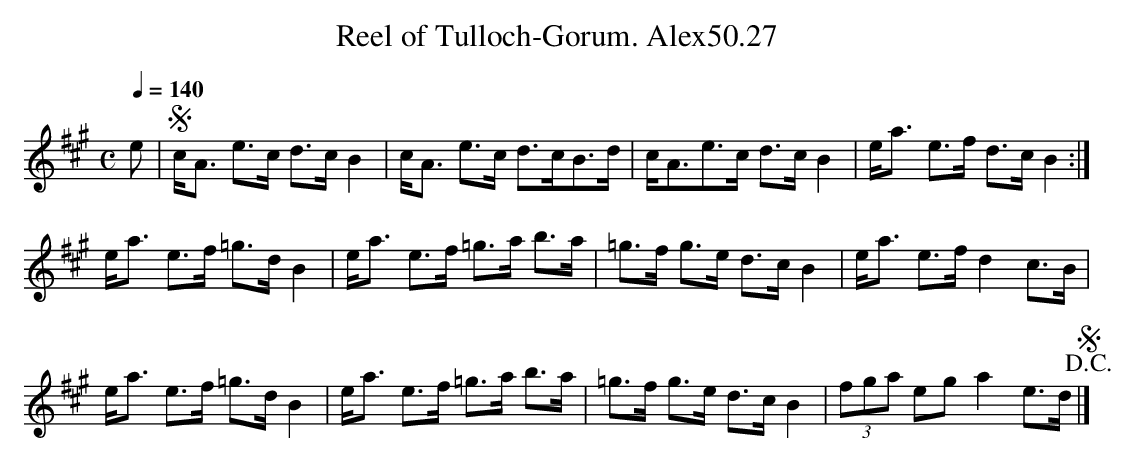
X:1
T:Reel of Tulloch-Gorum. Alex50.27
M:C
L:1/8
Q:1/4=140
K:A
e|!segno!c<A e>c d>c B2|c<A e>c d>cB>d|c<Ae>c d>c B2|e<a e>f d>c B2:|
e<a e>f =g>d B2|e<a e>f =g>a b>a|=g>f g>e d>c B2|e<a e>f d2 c>B|
e<a e>f =g>d B2|e<a e>f =g>a b>a|=g>f g>e d>c B2|(3fga eg a2 e>d!D.C.!!segno!|]
